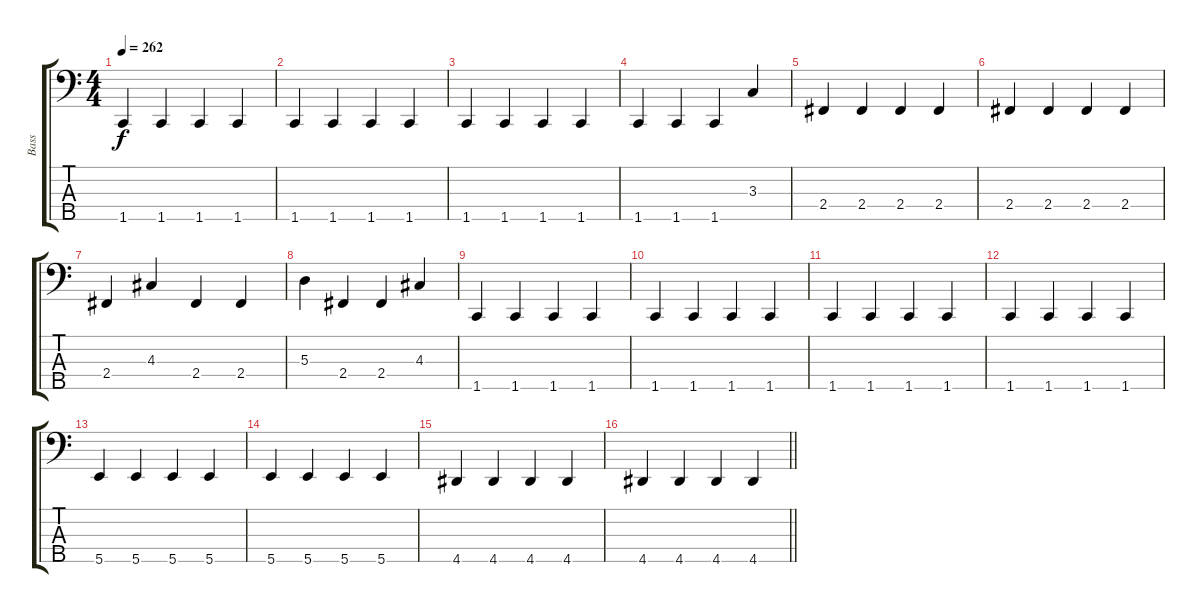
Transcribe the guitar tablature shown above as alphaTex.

\track ("Bass" "Bass") {instrument electricbasspick}
\staff {score tabs}
\tuning (G2 D2 A1 E1 B0) {hide}
\ts (4 4)
\tempo 262
\clef f4
\ks c
1.5.4{dy f} 1.5.4 1.5.4 1.5.4 |
1.5.4 1.5.4 1.5.4 1.5.4 |
1.5.4 1.5.4 1.5.4 1.5.4 |
1.5.4 1.5.4 1.5.4 3.3.4 |
2.4.4 2.4.4 2.4.4 2.4.4 |
2.4.4 2.4.4 2.4.4 2.4.4 |
2.4.4 4.3.4 2.4.4 2.4.4 |
5.3.4 2.4.4 2.4.4 4.3.4 |
1.5.4 1.5.4 1.5.4 1.5.4 |
1.5.4 1.5.4 1.5.4 1.5.4 |
1.5.4 1.5.4 1.5.4 1.5.4 |
1.5.4 1.5.4 1.5.4 1.5.4 |
5.5.4 5.5.4 5.5.4 5.5.4 |
5.5.4 5.5.4 5.5.4 5.5.4 |
4.5.4 4.5.4 4.5.4 4.5.4 |
\barLineRight lightlight
4.5.4 4.5.4 4.5.4 4.5.4
